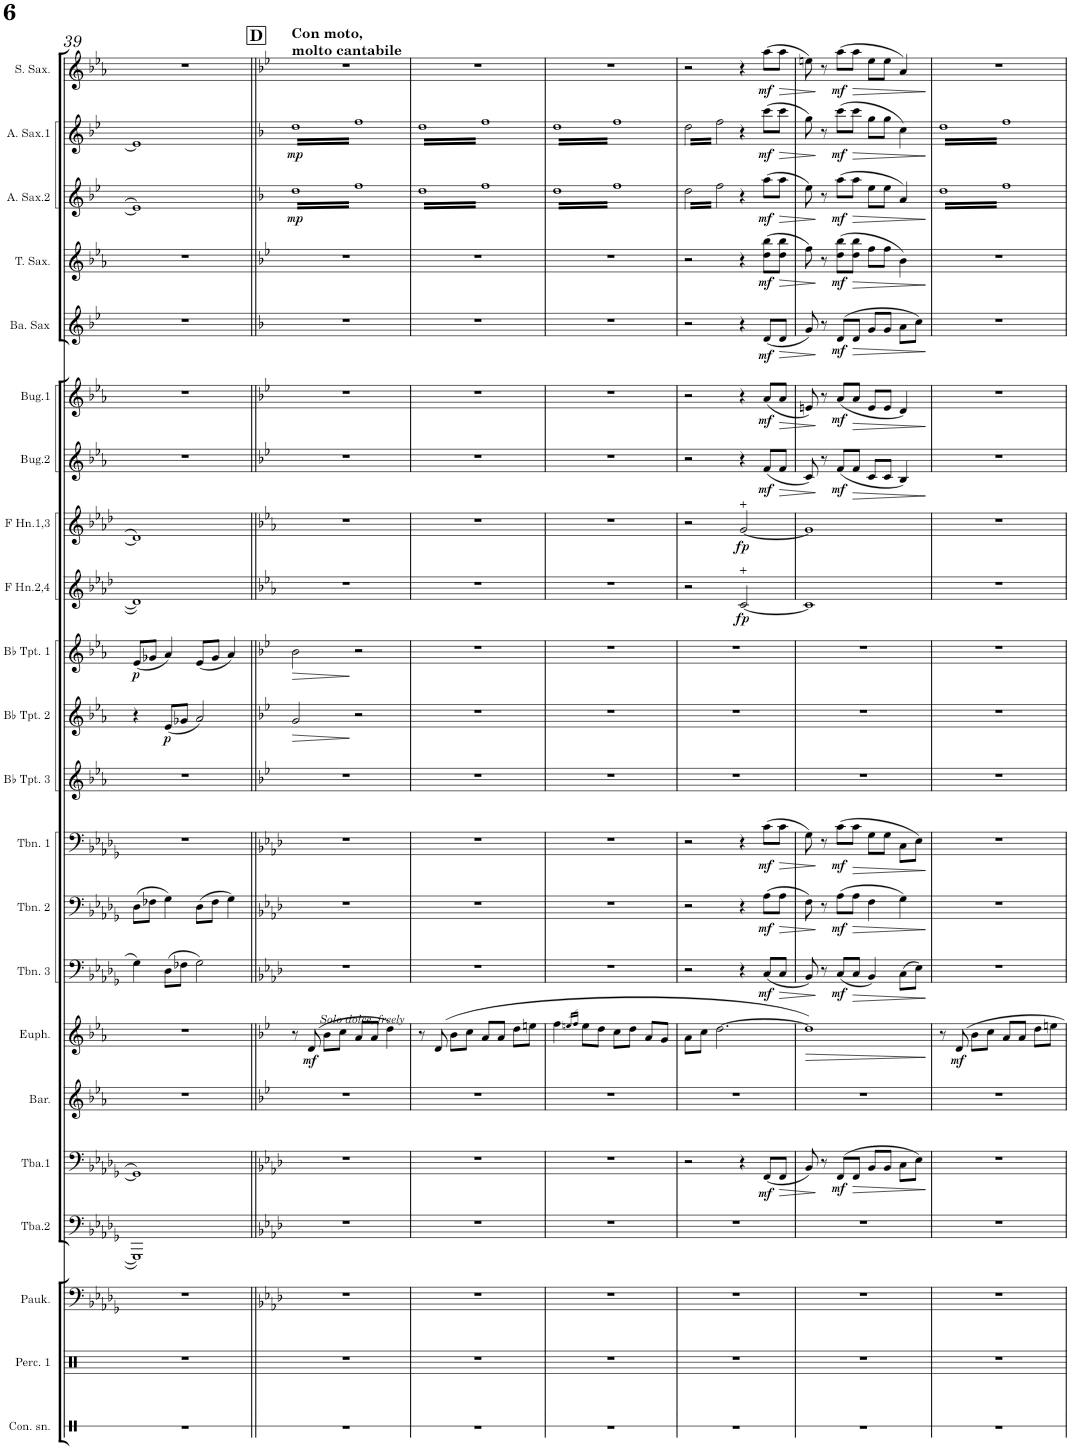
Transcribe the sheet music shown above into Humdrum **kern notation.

**kern	**kern	**kern	**kern	**kern	**kern	**dynam	**kern	**dynam	**kern	**kern	**dynam	**kern	**dynam	**kern	**dynam	**kern	**dynam	**kern	**kern	**dynam	**kern	**dynam	**kern	**dynam	**kern	**dynam	**kern	**dynam	**kern	**dynam	**kern	**dynam	**kern	**dynam	**kern	**dynam	**kern	**dynam	**kern	**dynam
*part24	*part23	*part22	*part21	*part20	*part19	*part19	*part18	*part18	*part17	*part16	*part16	*part15	*part15	*part14	*part14	*part13	*part13	*part12	*part11	*part11	*part10	*part10	*part9	*part9	*part8	*part8	*part7	*part7	*part6	*part6	*part5	*part5	*part4	*part4	*part3	*part3	*part2	*part2	*part1	*part1
*staff24	*staff23	*staff22	*staff21	*staff20	*staff19	*staff19	*staff18	*staff18	*staff17	*staff16	*staff16	*staff15	*staff15	*staff14	*staff14	*staff13	*staff13	*staff12	*staff11	*staff11	*staff10	*staff10	*staff9	*staff9	*staff8	*staff8	*staff7	*staff7	*staff6	*staff6	*staff5	*staff5	*staff4	*staff4	*staff3	*staff3	*staff2	*staff2	*staff1	*staff1
*I"Percussion 2	*I"Percussion 1	*I"Pauken	*I"Tuba in Bb	*I"Tuba 2	*I"Tuba in Eb	*	*I"Tuba 1	*	*I"Bariton	*I"Euphonium	*	*I"Trombone 3	*	*I"Trombone 2	*	*I"Trombone 1	*	*I"Trompet in Bb 3	*I"Trompet in Bb 2	*	*I"Trompet in Bb 1	*	*I"Hoorn in F 2,4	*	*I"Hoorn in F 1,3	*	*I"Bugel 2	*	*I"Bugel 1	*	*I"Bariton-saxofoon	*	*I"Tenor-saxofoon	*	*I"Alt-saxofoon 2	*	*I"Alt-saxofoon 1	*	*I"Sopraan-saxofoon	*
*I'Perc. 2	*I'Perc. 1	*I'Pauk.	*	*I'Tba.2	*	*	*I'Tba.1	*	*I'Bar.	*I'Euph.	*	*I'Tbn. 3	*	*I'Tbn. 2	*	*I'Tbn. 1	*	*	*	*	*	*	*	*	*	*	*I'Bug.2	*	*I'Bug.1	*	*I'Ba. Sax	*	*I'T. Sax.	*	*I'A. Sax.2	*	*I'A. Sax.1	*	*I'S. Sax.	*
!!LO:PB:g=z
*clefX	*clefX	*clefF4	*clefG2	*clefF4	*clefF4	*	*clefF4	*	*clefG2	*clefG2	*	*clefF4	*	*clefF4	*	*clefF4	*	*clefG2	*clefG2	*	*clefG2	*	*clefG2	*	*clefG2	*	*clefG2	*	*clefG2	*	*clefG2	*	*clefG2	*	*clefG2	*	*clefG2	*	*clefG2	*
*	*	*	*Trd15c26	*	*	*	*	*	*Trd8c14	*Trd8c14	*	*	*	*	*	*	*	*Trd1c2	*Trd1c2	*	*Trd1c2	*	*Trd4c7	*	*Trd4c7	*	*Trd1c2	*	*Trd1c2	*	*Trd12c21	*	*Trd8c14	*	*Trd5c9	*	*Trd5c9	*	*Trd1c2	*
*k[]	*k[]	*k[b-e-a-d-g-]	*k[b-e-a-]	*k[b-e-a-d-g-]	*k[b-e-a-d-g-]	*	*k[b-e-a-d-g-]	*	*k[b-e-a-]	*k[b-e-a-]	*	*k[b-e-a-d-g-]	*	*k[b-e-a-d-g-]	*	*k[b-e-a-d-g-]	*	*k[b-e-a-]	*k[b-e-a-]	*	*k[b-e-a-]	*	*k[b-e-a-d-]	*	*k[b-e-a-d-]	*	*k[b-e-a-]	*	*k[b-e-a-]	*	*k[b-e-]	*	*k[b-e-a-]	*	*k[b-e-]	*	*k[b-e-]	*	*k[b-e-a-]	*
*M4/4	*M4/4	*M4/4	*M4/4	*M4/4	*M4/4	*	*M4/4	*	*M4/4	*M4/4	*	*M4/4	*	*M4/4	*	*M4/4	*	*M4/4	*M4/4	*	*M4/4	*	*M4/4	*	*M4/4	*	*M4/4	*	*M4/4	*	*M4/4	*	*M4/4	*	*M4/4	*	*M4/4	*	*M4/4	*
=39	=39	=39	=39	=39	=39	=39	=39	=39	=39	=39	=39	=39	=39	=39	=39	=39	=39	=39	=39	=39	=39	=39	=39	=39	=39	=39	=39	=39	=39	=39	=39	=39	=39	=39	=39	=39	=39	=39	=39	=39
!	!	!	!	!	!	!	!	!	!	!	!	!	!	!	!	!	!	!	!	!	!	!LO:DY:b	!	!	!	!	!	!	!	!	!	!	!	!	!	!	!	!	!	!
1r	1r	1r	1A-]	1GGG-]	1GG-]	.	1GG-]	.	1r	1r	.	4G-\	.	(8D-\L	.	1r	.	1r	4r	.	(8e-/L	p	1d-]	.	1d-]	.	1r	.	1r	.	1r	.	1r	.	1e-]	.	1e-]	.	1r	.
.	.	.	.	.	.	.	.	.	.	.	.	.	.	8F-X\J	.	.	.	.	.	.	8g-X/J	.	.	.	.	.	.	.	.	.	.	.	.	.	.	.	.	.	.	.
!	!	!	!	!	!	!	!	!	!	!	!	!	!	!	!	!	!	!	!	!LO:DY:b	!	!	!	!	!	!	!	!	!	!	!	!	!	!	!	!	!	!	!	!
.	.	.	.	.	.	.	.	.	.	.	.	(8D-\L	.	4G-\)	.	.	.	.	(8e-/L	p	4a-/)	.	.	.	.	.	.	.	.	.	.	.	.	.	.	.	.	.	.	.
.	.	.	.	.	.	.	.	.	.	.	.	8F-X\J	.	.	.	.	.	.	8g-X/J	.	.	.	.	.	.	.	.	.	.	.	.	.	.	.	.	.	.	.	.	.
.	.	.	.	.	.	.	.	.	.	.	.	2G-\)	.	(8D-\L	.	.	.	.	2a-/)	.	(8e-/L	.	.	.	.	.	.	.	.	.	.	.	.	.	.	.	.	.	.	.
.	.	.	.	.	.	.	.	.	.	.	.	.	.	8F-\J	.	.	.	.	.	.	8g-/J	.	.	.	.	.	.	.	.	.	.	.	.	.	.	.	.	.	.	.
.	.	.	.	.	.	.	.	.	.	.	.	.	.	4G-\)	.	.	.	.	.	.	4a-/)	.	.	.	.	.	.	.	.	.	.	.	.	.	.	.	.	.	.	.
=40||	=40||	=40||	=40||	=40||	=40||	=40||	=40||	=40||	=40||	=40||	=40||	=40||	=40||	=40||	=40||	=40||	=40||	=40||	=40||	=40||	=40||	=40||	=40||	=40||	=40||	=40||	=40||	=40||	=40||	=40||	=40||	=40||	=40||	=40||	=40||	=40||	=40||	=40||	=40||	=40||
!!LO:REH:place=s1:a:B:cj:fs=14:t=D
*	*	*k[b-e-a-d-]	*k[b-e-]	*k[b-e-a-d-]	*k[b-e-a-d-]	*	*k[b-e-a-d-]	*	*k[b-e-]	*k[b-e-]	*	*k[b-e-a-d-]	*	*k[b-e-a-d-]	*	*k[b-e-a-d-]	*	*k[b-e-]	*k[b-e-]	*	*k[b-e-]	*	*k[b-e-a-]	*	*k[b-e-a-]	*	*k[b-e-]	*	*k[b-e-]	*	*k[b-]	*	*k[b-e-]	*	*k[b-]	*	*k[b-]	*	*k[b-e-]	*
!	!	!	!	!	!	!	!	!	!	!	!	!	!	!	!	!	!	!	!	!	!	!	!	!	!	!	!	!	!	!	!	!	!	!	!	!	!	!	!LO:TX:a:B:t=Con moto,	!
!	!	!	!	!	!	!	!	!	!	!	!	!	!	!	!	!	!	!	!	!	!	!	!	!	!	!	!	!	!	!	!	!	!	!	!	!	!	!	!LO:TX:a:t=molto cantabile	!
!	!	!	!	!	!	!	!	!	!	!	!	!	!	!	!	!	!	!	!	!LO:HP:b	!	!LO:HP:b	!	!	!	!	!	!	!	!	!	!	!	!	!	!LO:DY:b	!	!LO:DY:b	!	!
*	*	*	*	*	*	*	*	*	*	*	*	*	*	*	*	*	*	*	*	*	*	*	*	*	*	*	*	*	*	*	*	*	*	*	*tremolo	*	*	*	*	*
*	*	*	*	*	*	*	*	*	*	*	*	*	*	*	*	*	*	*	*	*	*	*	*	*	*	*	*	*	*	*	*	*	*	*	*	*	*tremolo	*	*	*
1r	1r	1r	1r	1r	1r	.	1r	.	1r	8r	.	1r	.	1r	.	1r	.	1r	2g/	>	2b-\	>	1r	.	1r	.	1r	.	1r	.	1r	.	1r	.	32ddLLL	mp	32ddLLL	mp	1r	.
.	.	.	.	.	.	.	.	.	.	.	.	.	.	.	.	.	.	.	.	.	.	.	.	.	.	.	.	.	.	.	.	.	.	.	32ff	.	32ff	.	.	.
.	.	.	.	.	.	.	.	.	.	.	.	.	.	.	.	.	.	.	.	.	.	.	.	.	.	.	.	.	.	.	.	.	.	.	32dd	.	32dd	.	.	.
.	.	.	.	.	.	.	.	.	.	.	.	.	.	.	.	.	.	.	.	.	.	.	.	.	.	.	.	.	.	.	.	.	.	.	32ff	.	32ff	.	.	.
!	!	!	!	!	!	!	!	!	!	!LO:TX:b:i:t=Solo dolce, freely	!	!	!	!	!	!	!	!	!	!	!	!	!	!	!	!	!	!	!	!	!	!	!	!	!	!	!	!	!	!
!	!	!	!	!	!	!	!	!	!	!	!LO:DY:b	!	!	!	!	!	!	!	!	!	!	!	!	!	!	!	!	!	!	!	!	!	!	!	!	!	!	!	!	!
.	.	.	.	.	.	.	.	.	.	(8d/	mf	.	.	.	.	.	.	.	.	.	.	.	.	.	.	.	.	.	.	.	.	.	.	.	32dd	.	32dd	.	.	.
.	.	.	.	.	.	.	.	.	.	.	.	.	.	.	.	.	.	.	.	.	.	.	.	.	.	.	.	.	.	.	.	.	.	.	32ff	.	32ff	.	.	.
.	.	.	.	.	.	.	.	.	.	.	.	.	.	.	.	.	.	.	.	.	.	.	.	.	.	.	.	.	.	.	.	.	.	.	32dd	.	32dd	.	.	.
.	.	.	.	.	.	.	.	.	.	.	.	.	.	.	.	.	.	.	.	.	.	.	.	.	.	.	.	.	.	.	.	.	.	.	32ff	.	32ff	.	.	.
.	.	.	.	.	.	.	.	.	.	8b-\L	.	.	.	.	.	.	.	.	.	.	.	.	.	.	.	.	.	.	.	.	.	.	.	.	32dd	.	32dd	.	.	.
.	.	.	.	.	.	.	.	.	.	.	.	.	.	.	.	.	.	.	.	.	.	.	.	.	.	.	.	.	.	.	.	.	.	.	32ff	.	32ff	.	.	.
.	.	.	.	.	.	.	.	.	.	.	.	.	.	.	.	.	.	.	.	.	.	.	.	.	.	.	.	.	.	.	.	.	.	.	32dd	.	32dd	.	.	.
.	.	.	.	.	.	.	.	.	.	.	.	.	.	.	.	.	.	.	.	.	.	.	.	.	.	.	.	.	.	.	.	.	.	.	32ff	.	32ff	.	.	.
.	.	.	.	.	.	.	.	.	.	8cc\J	.	.	.	.	.	.	.	.	.	.	.	.	.	.	.	.	.	.	.	.	.	.	.	.	32dd	.	32dd	.	.	.
.	.	.	.	.	.	.	.	.	.	.	.	.	.	.	.	.	.	.	.	.	.	.	.	.	.	.	.	.	.	.	.	.	.	.	32ff	.	32ff	.	.	.
.	.	.	.	.	.	.	.	.	.	.	.	.	.	.	.	.	.	.	.	.	.	.	.	.	.	.	.	.	.	.	.	.	.	.	32dd	.	32dd	.	.	.
.	.	.	.	.	.	.	.	.	.	.	.	.	.	.	.	.	.	.	.	.	.	.	.	.	.	.	.	.	.	.	.	.	.	.	32ff	.	32ff	.	.	.
.	.	.	.	.	.	.	.	.	.	8a/L	.	.	.	.	.	.	.	.	2r	]	2r	]	.	.	.	.	.	.	.	.	.	.	.	.	32dd	.	32dd	.	.	.
.	.	.	.	.	.	.	.	.	.	.	.	.	.	.	.	.	.	.	.	.	.	.	.	.	.	.	.	.	.	.	.	.	.	.	32ff	.	32ff	.	.	.
.	.	.	.	.	.	.	.	.	.	.	.	.	.	.	.	.	.	.	.	.	.	.	.	.	.	.	.	.	.	.	.	.	.	.	32dd	.	32dd	.	.	.
.	.	.	.	.	.	.	.	.	.	.	.	.	.	.	.	.	.	.	.	.	.	.	.	.	.	.	.	.	.	.	.	.	.	.	32ff	.	32ff	.	.	.
.	.	.	.	.	.	.	.	.	.	8a/J	.	.	.	.	.	.	.	.	.	.	.	.	.	.	.	.	.	.	.	.	.	.	.	.	32dd	.	32dd	.	.	.
.	.	.	.	.	.	.	.	.	.	.	.	.	.	.	.	.	.	.	.	.	.	.	.	.	.	.	.	.	.	.	.	.	.	.	32ff	.	32ff	.	.	.
.	.	.	.	.	.	.	.	.	.	.	.	.	.	.	.	.	.	.	.	.	.	.	.	.	.	.	.	.	.	.	.	.	.	.	32dd	.	32dd	.	.	.
.	.	.	.	.	.	.	.	.	.	.	.	.	.	.	.	.	.	.	.	.	.	.	.	.	.	.	.	.	.	.	.	.	.	.	32ff	.	32ff	.	.	.
.	.	.	.	.	.	.	.	.	.	4dd\)	.	.	.	.	.	.	.	.	.	.	.	.	.	.	.	.	.	.	.	.	.	.	.	.	32dd	.	32dd	.	.	.
.	.	.	.	.	.	.	.	.	.	.	.	.	.	.	.	.	.	.	.	.	.	.	.	.	.	.	.	.	.	.	.	.	.	.	32ff	.	32ff	.	.	.
.	.	.	.	.	.	.	.	.	.	.	.	.	.	.	.	.	.	.	.	.	.	.	.	.	.	.	.	.	.	.	.	.	.	.	32dd	.	32dd	.	.	.
.	.	.	.	.	.	.	.	.	.	.	.	.	.	.	.	.	.	.	.	.	.	.	.	.	.	.	.	.	.	.	.	.	.	.	32ff	.	32ff	.	.	.
.	.	.	.	.	.	.	.	.	.	.	.	.	.	.	.	.	.	.	.	.	.	.	.	.	.	.	.	.	.	.	.	.	.	.	32dd	.	32dd	.	.	.
.	.	.	.	.	.	.	.	.	.	.	.	.	.	.	.	.	.	.	.	.	.	.	.	.	.	.	.	.	.	.	.	.	.	.	32ff	.	32ff	.	.	.
.	.	.	.	.	.	.	.	.	.	.	.	.	.	.	.	.	.	.	.	.	.	.	.	.	.	.	.	.	.	.	.	.	.	.	32dd	.	32dd	.	.	.
.	.	.	.	.	.	.	.	.	.	.	.	.	.	.	.	.	.	.	.	.	.	.	.	.	.	.	.	.	.	.	.	.	.	.	32ffJJJ	.	32ffJJJ	.	.	.
=41	=41	=41	=41	=41	=41	=41	=41	=41	=41	=41	=41	=41	=41	=41	=41	=41	=41	=41	=41	=41	=41	=41	=41	=41	=41	=41	=41	=41	=41	=41	=41	=41	=41	=41	=41	=41	=41	=41	=41	=41
1r	1r	1r	1r	1r	1r	.	1r	.	1r	8r	.	1r	.	1r	.	1r	.	1r	1r	.	1r	.	1r	.	1r	.	1r	.	1r	.	1r	.	1r	.	32ddLLL	.	32ddLLL	.	1r	.
.	.	.	.	.	.	.	.	.	.	.	.	.	.	.	.	.	.	.	.	.	.	.	.	.	.	.	.	.	.	.	.	.	.	.	32ff	.	32ff	.	.	.
.	.	.	.	.	.	.	.	.	.	.	.	.	.	.	.	.	.	.	.	.	.	.	.	.	.	.	.	.	.	.	.	.	.	.	32dd	.	32dd	.	.	.
.	.	.	.	.	.	.	.	.	.	.	.	.	.	.	.	.	.	.	.	.	.	.	.	.	.	.	.	.	.	.	.	.	.	.	32ff	.	32ff	.	.	.
.	.	.	.	.	.	.	.	.	.	(8d/	.	.	.	.	.	.	.	.	.	.	.	.	.	.	.	.	.	.	.	.	.	.	.	.	32dd	.	32dd	.	.	.
.	.	.	.	.	.	.	.	.	.	.	.	.	.	.	.	.	.	.	.	.	.	.	.	.	.	.	.	.	.	.	.	.	.	.	32ff	.	32ff	.	.	.
.	.	.	.	.	.	.	.	.	.	.	.	.	.	.	.	.	.	.	.	.	.	.	.	.	.	.	.	.	.	.	.	.	.	.	32dd	.	32dd	.	.	.
.	.	.	.	.	.	.	.	.	.	.	.	.	.	.	.	.	.	.	.	.	.	.	.	.	.	.	.	.	.	.	.	.	.	.	32ff	.	32ff	.	.	.
.	.	.	.	.	.	.	.	.	.	8b-\L	.	.	.	.	.	.	.	.	.	.	.	.	.	.	.	.	.	.	.	.	.	.	.	.	32dd	.	32dd	.	.	.
.	.	.	.	.	.	.	.	.	.	.	.	.	.	.	.	.	.	.	.	.	.	.	.	.	.	.	.	.	.	.	.	.	.	.	32ff	.	32ff	.	.	.
.	.	.	.	.	.	.	.	.	.	.	.	.	.	.	.	.	.	.	.	.	.	.	.	.	.	.	.	.	.	.	.	.	.	.	32dd	.	32dd	.	.	.
.	.	.	.	.	.	.	.	.	.	.	.	.	.	.	.	.	.	.	.	.	.	.	.	.	.	.	.	.	.	.	.	.	.	.	32ff	.	32ff	.	.	.
.	.	.	.	.	.	.	.	.	.	8cc\J	.	.	.	.	.	.	.	.	.	.	.	.	.	.	.	.	.	.	.	.	.	.	.	.	32dd	.	32dd	.	.	.
.	.	.	.	.	.	.	.	.	.	.	.	.	.	.	.	.	.	.	.	.	.	.	.	.	.	.	.	.	.	.	.	.	.	.	32ff	.	32ff	.	.	.
.	.	.	.	.	.	.	.	.	.	.	.	.	.	.	.	.	.	.	.	.	.	.	.	.	.	.	.	.	.	.	.	.	.	.	32dd	.	32dd	.	.	.
.	.	.	.	.	.	.	.	.	.	.	.	.	.	.	.	.	.	.	.	.	.	.	.	.	.	.	.	.	.	.	.	.	.	.	32ff	.	32ff	.	.	.
.	.	.	.	.	.	.	.	.	.	8a/L	.	.	.	.	.	.	.	.	.	.	.	.	.	.	.	.	.	.	.	.	.	.	.	.	32dd	.	32dd	.	.	.
.	.	.	.	.	.	.	.	.	.	.	.	.	.	.	.	.	.	.	.	.	.	.	.	.	.	.	.	.	.	.	.	.	.	.	32ff	.	32ff	.	.	.
.	.	.	.	.	.	.	.	.	.	.	.	.	.	.	.	.	.	.	.	.	.	.	.	.	.	.	.	.	.	.	.	.	.	.	32dd	.	32dd	.	.	.
.	.	.	.	.	.	.	.	.	.	.	.	.	.	.	.	.	.	.	.	.	.	.	.	.	.	.	.	.	.	.	.	.	.	.	32ff	.	32ff	.	.	.
.	.	.	.	.	.	.	.	.	.	8a/J	.	.	.	.	.	.	.	.	.	.	.	.	.	.	.	.	.	.	.	.	.	.	.	.	32dd	.	32dd	.	.	.
.	.	.	.	.	.	.	.	.	.	.	.	.	.	.	.	.	.	.	.	.	.	.	.	.	.	.	.	.	.	.	.	.	.	.	32ff	.	32ff	.	.	.
.	.	.	.	.	.	.	.	.	.	.	.	.	.	.	.	.	.	.	.	.	.	.	.	.	.	.	.	.	.	.	.	.	.	.	32dd	.	32dd	.	.	.
.	.	.	.	.	.	.	.	.	.	.	.	.	.	.	.	.	.	.	.	.	.	.	.	.	.	.	.	.	.	.	.	.	.	.	32ff	.	32ff	.	.	.
.	.	.	.	.	.	.	.	.	.	8dd\L	.	.	.	.	.	.	.	.	.	.	.	.	.	.	.	.	.	.	.	.	.	.	.	.	32dd	.	32dd	.	.	.
.	.	.	.	.	.	.	.	.	.	.	.	.	.	.	.	.	.	.	.	.	.	.	.	.	.	.	.	.	.	.	.	.	.	.	32ff	.	32ff	.	.	.
.	.	.	.	.	.	.	.	.	.	.	.	.	.	.	.	.	.	.	.	.	.	.	.	.	.	.	.	.	.	.	.	.	.	.	32dd	.	32dd	.	.	.
.	.	.	.	.	.	.	.	.	.	.	.	.	.	.	.	.	.	.	.	.	.	.	.	.	.	.	.	.	.	.	.	.	.	.	32ff	.	32ff	.	.	.
.	.	.	.	.	.	.	.	.	.	8een\J	.	.	.	.	.	.	.	.	.	.	.	.	.	.	.	.	.	.	.	.	.	.	.	.	32dd	.	32dd	.	.	.
.	.	.	.	.	.	.	.	.	.	.	.	.	.	.	.	.	.	.	.	.	.	.	.	.	.	.	.	.	.	.	.	.	.	.	32ff	.	32ff	.	.	.
.	.	.	.	.	.	.	.	.	.	.	.	.	.	.	.	.	.	.	.	.	.	.	.	.	.	.	.	.	.	.	.	.	.	.	32dd	.	32dd	.	.	.
.	.	.	.	.	.	.	.	.	.	.	.	.	.	.	.	.	.	.	.	.	.	.	.	.	.	.	.	.	.	.	.	.	.	.	32ffJJJ	.	32ffJJJ	.	.	.
=42	=42	=42	=42	=42	=42	=42	=42	=42	=42	=42	=42	=42	=42	=42	=42	=42	=42	=42	=42	=42	=42	=42	=42	=42	=42	=42	=42	=42	=42	=42	=42	=42	=42	=42	=42	=42	=42	=42	=42	=42
1r	1r	1r	1r	1r	1r	.	1r	.	1r	4ff\	.	1r	.	1r	.	1r	.	1r	1r	.	1r	.	1r	.	1r	.	1r	.	1r	.	1r	.	1r	.	32ddLLL	.	32ddLLL	.	1r	.
.	.	.	.	.	.	.	.	.	.	.	.	.	.	.	.	.	.	.	.	.	.	.	.	.	.	.	.	.	.	.	.	.	.	.	32ff	.	32ff	.	.	.
.	.	.	.	.	.	.	.	.	.	.	.	.	.	.	.	.	.	.	.	.	.	.	.	.	.	.	.	.	.	.	.	.	.	.	32dd	.	32dd	.	.	.
.	.	.	.	.	.	.	.	.	.	.	.	.	.	.	.	.	.	.	.	.	.	.	.	.	.	.	.	.	.	.	.	.	.	.	32ff	.	32ff	.	.	.
.	.	.	.	.	.	.	.	.	.	.	.	.	.	.	.	.	.	.	.	.	.	.	.	.	.	.	.	.	.	.	.	.	.	.	32dd	.	32dd	.	.	.
.	.	.	.	.	.	.	.	.	.	.	.	.	.	.	.	.	.	.	.	.	.	.	.	.	.	.	.	.	.	.	.	.	.	.	32ff	.	32ff	.	.	.
.	.	.	.	.	.	.	.	.	.	.	.	.	.	.	.	.	.	.	.	.	.	.	.	.	.	.	.	.	.	.	.	.	.	.	32dd	.	32dd	.	.	.
.	.	.	.	.	.	.	.	.	.	.	.	.	.	.	.	.	.	.	.	.	.	.	.	.	.	.	.	.	.	.	.	.	.	.	32ff	.	32ff	.	.	.
.	.	.	.	.	.	.	.	.	.	16qeen/LL	.	.	.	.	.	.	.	.	.	.	.	.	.	.	.	.	.	.	.	.	.	.	.	.	.	.	.	.	.	.
.	.	.	.	.	.	.	.	.	.	16qff/JJ	.	.	.	.	.	.	.	.	.	.	.	.	.	.	.	.	.	.	.	.	.	.	.	.	.	.	.	.	.	.
.	.	.	.	.	.	.	.	.	.	8ee\L	.	.	.	.	.	.	.	.	.	.	.	.	.	.	.	.	.	.	.	.	.	.	.	.	32dd	.	32dd	.	.	.
.	.	.	.	.	.	.	.	.	.	.	.	.	.	.	.	.	.	.	.	.	.	.	.	.	.	.	.	.	.	.	.	.	.	.	32ff	.	32ff	.	.	.
.	.	.	.	.	.	.	.	.	.	.	.	.	.	.	.	.	.	.	.	.	.	.	.	.	.	.	.	.	.	.	.	.	.	.	32dd	.	32dd	.	.	.
.	.	.	.	.	.	.	.	.	.	.	.	.	.	.	.	.	.	.	.	.	.	.	.	.	.	.	.	.	.	.	.	.	.	.	32ff	.	32ff	.	.	.
.	.	.	.	.	.	.	.	.	.	8dd\J	.	.	.	.	.	.	.	.	.	.	.	.	.	.	.	.	.	.	.	.	.	.	.	.	32dd	.	32dd	.	.	.
.	.	.	.	.	.	.	.	.	.	.	.	.	.	.	.	.	.	.	.	.	.	.	.	.	.	.	.	.	.	.	.	.	.	.	32ff	.	32ff	.	.	.
.	.	.	.	.	.	.	.	.	.	.	.	.	.	.	.	.	.	.	.	.	.	.	.	.	.	.	.	.	.	.	.	.	.	.	32dd	.	32dd	.	.	.
.	.	.	.	.	.	.	.	.	.	.	.	.	.	.	.	.	.	.	.	.	.	.	.	.	.	.	.	.	.	.	.	.	.	.	32ff	.	32ff	.	.	.
.	.	.	.	.	.	.	.	.	.	8cc\L	.	.	.	.	.	.	.	.	.	.	.	.	.	.	.	.	.	.	.	.	.	.	.	.	32dd	.	32dd	.	.	.
.	.	.	.	.	.	.	.	.	.	.	.	.	.	.	.	.	.	.	.	.	.	.	.	.	.	.	.	.	.	.	.	.	.	.	32ff	.	32ff	.	.	.
.	.	.	.	.	.	.	.	.	.	.	.	.	.	.	.	.	.	.	.	.	.	.	.	.	.	.	.	.	.	.	.	.	.	.	32dd	.	32dd	.	.	.
.	.	.	.	.	.	.	.	.	.	.	.	.	.	.	.	.	.	.	.	.	.	.	.	.	.	.	.	.	.	.	.	.	.	.	32ff	.	32ff	.	.	.
.	.	.	.	.	.	.	.	.	.	8dd\J	.	.	.	.	.	.	.	.	.	.	.	.	.	.	.	.	.	.	.	.	.	.	.	.	32dd	.	32dd	.	.	.
.	.	.	.	.	.	.	.	.	.	.	.	.	.	.	.	.	.	.	.	.	.	.	.	.	.	.	.	.	.	.	.	.	.	.	32ff	.	32ff	.	.	.
.	.	.	.	.	.	.	.	.	.	.	.	.	.	.	.	.	.	.	.	.	.	.	.	.	.	.	.	.	.	.	.	.	.	.	32dd	.	32dd	.	.	.
.	.	.	.	.	.	.	.	.	.	.	.	.	.	.	.	.	.	.	.	.	.	.	.	.	.	.	.	.	.	.	.	.	.	.	32ff	.	32ff	.	.	.
.	.	.	.	.	.	.	.	.	.	8a/L	.	.	.	.	.	.	.	.	.	.	.	.	.	.	.	.	.	.	.	.	.	.	.	.	32dd	.	32dd	.	.	.
.	.	.	.	.	.	.	.	.	.	.	.	.	.	.	.	.	.	.	.	.	.	.	.	.	.	.	.	.	.	.	.	.	.	.	32ff	.	32ff	.	.	.
.	.	.	.	.	.	.	.	.	.	.	.	.	.	.	.	.	.	.	.	.	.	.	.	.	.	.	.	.	.	.	.	.	.	.	32dd	.	32dd	.	.	.
.	.	.	.	.	.	.	.	.	.	.	.	.	.	.	.	.	.	.	.	.	.	.	.	.	.	.	.	.	.	.	.	.	.	.	32ff	.	32ff	.	.	.
.	.	.	.	.	.	.	.	.	.	8g/J	.	.	.	.	.	.	.	.	.	.	.	.	.	.	.	.	.	.	.	.	.	.	.	.	32dd	.	32dd	.	.	.
.	.	.	.	.	.	.	.	.	.	.	.	.	.	.	.	.	.	.	.	.	.	.	.	.	.	.	.	.	.	.	.	.	.	.	32ff	.	32ff	.	.	.
.	.	.	.	.	.	.	.	.	.	.	.	.	.	.	.	.	.	.	.	.	.	.	.	.	.	.	.	.	.	.	.	.	.	.	32dd	.	32dd	.	.	.
.	.	.	.	.	.	.	.	.	.	.	.	.	.	.	.	.	.	.	.	.	.	.	.	.	.	.	.	.	.	.	.	.	.	.	32ffJJJ	.	32ffJJJ	.	.	.
=43	=43	=43	=43	=43	=43	=43	=43	=43	=43	=43	=43	=43	=43	=43	=43	=43	=43	=43	=43	=43	=43	=43	=43	=43	=43	=43	=43	=43	=43	=43	=43	=43	=43	=43	=43	=43	=43	=43	=43	=43
1r	1r	1r	1r	1r	2r	.	2r	.	1r	8a\L	.	2r	.	2r	.	2r	.	1r	1r	.	1r	.	2r	.	2r	.	2r	.	2r	.	2r	.	2r	.	32dd\LLL	.	32dd\LLL	.	2r	.
.	.	.	.	.	.	.	.	.	.	.	.	.	.	.	.	.	.	.	.	.	.	.	.	.	.	.	.	.	.	.	.	.	.	.	32ff\	.	32ff\	.	.	.
.	.	.	.	.	.	.	.	.	.	.	.	.	.	.	.	.	.	.	.	.	.	.	.	.	.	.	.	.	.	.	.	.	.	.	32dd\	.	32dd\	.	.	.
.	.	.	.	.	.	.	.	.	.	.	.	.	.	.	.	.	.	.	.	.	.	.	.	.	.	.	.	.	.	.	.	.	.	.	32ff\	.	32ff\	.	.	.
.	.	.	.	.	.	.	.	.	.	8cc\J	.	.	.	.	.	.	.	.	.	.	.	.	.	.	.	.	.	.	.	.	.	.	.	.	32dd\	.	32dd\	.	.	.
.	.	.	.	.	.	.	.	.	.	.	.	.	.	.	.	.	.	.	.	.	.	.	.	.	.	.	.	.	.	.	.	.	.	.	32ff\	.	32ff\	.	.	.
.	.	.	.	.	.	.	.	.	.	.	.	.	.	.	.	.	.	.	.	.	.	.	.	.	.	.	.	.	.	.	.	.	.	.	32dd\	.	32dd\	.	.	.
.	.	.	.	.	.	.	.	.	.	.	.	.	.	.	.	.	.	.	.	.	.	.	.	.	.	.	.	.	.	.	.	.	.	.	32ff\	.	32ff\	.	.	.
.	.	.	.	.	.	.	.	.	.	[2.dd\	.	.	.	.	.	.	.	.	.	.	.	.	.	.	.	.	.	.	.	.	.	.	.	.	32dd\	.	32dd\	.	.	.
.	.	.	.	.	.	.	.	.	.	.	.	.	.	.	.	.	.	.	.	.	.	.	.	.	.	.	.	.	.	.	.	.	.	.	32ff\	.	32ff\	.	.	.
.	.	.	.	.	.	.	.	.	.	.	.	.	.	.	.	.	.	.	.	.	.	.	.	.	.	.	.	.	.	.	.	.	.	.	32dd\	.	32dd\	.	.	.
.	.	.	.	.	.	.	.	.	.	.	.	.	.	.	.	.	.	.	.	.	.	.	.	.	.	.	.	.	.	.	.	.	.	.	32ff\	.	32ff\	.	.	.
.	.	.	.	.	.	.	.	.	.	.	.	.	.	.	.	.	.	.	.	.	.	.	.	.	.	.	.	.	.	.	.	.	.	.	32dd\	.	32dd\	.	.	.
.	.	.	.	.	.	.	.	.	.	.	.	.	.	.	.	.	.	.	.	.	.	.	.	.	.	.	.	.	.	.	.	.	.	.	32ff\	.	32ff\	.	.	.
.	.	.	.	.	.	.	.	.	.	.	.	.	.	.	.	.	.	.	.	.	.	.	.	.	.	.	.	.	.	.	.	.	.	.	32dd\	.	32dd\	.	.	.
.	.	.	.	.	.	.	.	.	.	.	.	.	.	.	.	.	.	.	.	.	.	.	.	.	.	.	.	.	.	.	.	.	.	.	32ff\JJJ	.	32ff\JJJ	.	.	.
*	*	*	*	*	*	*	*	*	*	*	*	*	*	*	*	*	*	*	*	*	*	*	*	*	*	*	*	*	*	*	*	*	*	*	*	*	*Xtremolo	*	*	*
*	*	*	*	*	*	*	*	*	*	*	*	*	*	*	*	*	*	*	*	*	*	*	*	*	*	*	*	*	*	*	*	*	*	*	*Xtremolo	*	*	*	*	*
!	!	!	!	!	!	!	!	!	!	!	!	!	!	!	!	!	!	!	!	!	!	!	!	!LO:DY:b	!	!LO:DY:b	!	!	!	!	!	!	!	!	!	!	!	!	!	!
.	.	.	.	.	4r	.	4r	.	.	.	.	4r	.	4r	.	4r	.	.	.	.	.	.	[2c/	fp	[2g/	fp	4r	.	4r	.	4r	.	4r	.	4r	.	4r	.	4r	.
.	.	.	.	.	.	.	.	.	.	.	.	.	.	.	.	.	.	.	.	.	.	.	.	.	.	.	.	.	.	.	.	.	.	.	.	.	.	.	.	.
.	.	.	.	.	.	.	.	.	.	.	.	.	.	.	.	.	.	.	.	.	.	.	.	.	.	.	.	.	.	.	.	.	.	.	.	.	.	.	.	.
.	.	.	.	.	.	.	.	.	.	.	.	.	.	.	.	.	.	.	.	.	.	.	.	.	.	.	.	.	.	.	.	.	.	.	.	.	.	.	.	.
.	.	.	.	.	.	.	.	.	.	.	.	.	.	.	.	.	.	.	.	.	.	.	.	.	.	.	.	.	.	.	.	.	.	.	.	.	.	.	.	.
.	.	.	.	.	.	.	.	.	.	.	.	.	.	.	.	.	.	.	.	.	.	.	.	.	.	.	.	.	.	.	.	.	.	.	.	.	.	.	.	.
.	.	.	.	.	.	.	.	.	.	.	.	.	.	.	.	.	.	.	.	.	.	.	.	.	.	.	.	.	.	.	.	.	.	.	.	.	.	.	.	.
.	.	.	.	.	.	.	.	.	.	.	.	.	.	.	.	.	.	.	.	.	.	.	.	.	.	.	.	.	.	.	.	.	.	.	.	.	.	.	.	.
!	!	!	!	!	!	!LO:DY:b	!	!LO:DY:b	!	!	!	!	!LO:DY:b	!	!LO:DY:b	!	!LO:DY:b	!	!	!	!	!	!	!	!	!	!	!LO:DY:b	!	!LO:DY:b	!	!LO:DY:b	!	!LO:DY:b	!	!LO:DY:b	!	!LO:DY:b	!	!LO:DY:b
.	.	.	.	.	(8FF/L	mf	(8FF/L	mf	.	.	.	(8C/L	mf	(8A-\L	mf	(8c\L	mf	.	.	.	.	.	.	.	.	.	(8f/L	mf	(8a/L	mf	(8d/L	mf	(8dd\ 8bb-\L	mf	(8aa\L	mf	(8ccc\L	mf	(8aa\L	mf
!	!	!	!	!	!	!LO:HP:b	!	!LO:HP:b	!	!	!	!	!LO:HP:b	!	!LO:HP:b	!	!LO:HP:b	!	!	!	!	!	!	!	!	!	!	!LO:HP:b	!	!LO:HP:b	!	!LO:HP:b	!	!LO:HP:b	!	!LO:HP:b	!	!LO:HP:b	!	!LO:HP:b
.	.	.	.	.	8FF/J	>	8FF/J	>	.	.	.	8C/J	>	8A-\J	>	8c\J	>	.	.	.	.	.	.	.	.	.	8f/J	>	8a/J	>	8d/J	>	8dd\ 8bb-\J	>	8aa\J	>	8ccc\J	>	8aa\J	>
=44	=44	=44	=44	=44	=44	=44	=44	=44	=44	=44	=44	=44	=44	=44	=44	=44	=44	=44	=44	=44	=44	=44	=44	=44	=44	=44	=44	=44	=44	=44	=44	=44	=44	=44	=44	=44	=44	=44	=44	=44
!	!	!	!	!	!	!	!	!	!	!	!LO:HP:b	!	!	!	!	!	!	!	!	!	!	!	!	!	!	!	!	!	!	!	!	!	!	!	!	!	!	!	!	!
1r	1r	1r	1r	1r	8BB-)	.	8BB-/)	.	1r	1dd])	>	8BB-/)	.	8F\)	.	8G\)	.	1r	1r	.	1r	.	1c]	.	1g]	.	8c/)	.	8en/)	.	8g/)	.	8ff\)	.	8ee\)	.	8gg\)	.	8een\)	.
.	.	.	.	.	8r	]	8r	]	.	.	.	8r	]	8r	]	8r	]	.	.	.	.	.	.	.	.	.	8r	]	8r	]	8r	]	8r	]	8r	]	8r	]	8r	]
!	!	!	!	!	!	!LO:DY:b	!	!LO:DY:b	!	!	!	!	!LO:DY:b	!	!LO:DY:b	!	!LO:DY:b	!	!	!	!	!	!	!	!	!	!	!LO:DY:b	!	!LO:DY:b	!	!LO:DY:b	!	!LO:DY:b	!	!LO:DY:b	!	!LO:DY:b	!	!LO:DY:b
.	.	.	.	.	(8FF/L	mf	(8FF/L	mf	.	.	.	(8C/L	mf	(8A-\L	mf	(8c\L	mf	.	.	.	.	.	.	.	.	.	(8f/L	mf	(8a/L	mf	(8d/L	mf	(8dd\ 8bb-\L	mf	(8aa\L	mf	(8ccc\L	mf	(8aa\L	mf
!	!	!	!	!	!	!LO:HP:b	!	!LO:HP:b	!	!	!	!	!LO:HP:b	!	!LO:HP:b	!	!LO:HP:b	!	!	!	!	!	!	!	!	!	!	!LO:HP:b	!	!LO:HP:b	!	!LO:HP:b	!	!LO:HP:b	!	!LO:HP:b	!	!LO:HP:b	!	!LO:HP:b
.	.	.	.	.	8FF/J	>	8FF/J	>	.	.	.	8C/J	>	8A-\J	>	8c\J	>	.	.	.	.	.	.	.	.	.	8f/J	>	8a/J	>	8d/J	>	8dd\ 8bb-\J	>	8aa\J	>	8ccc\J	>	8aa\J	>
.	.	.	.	.	8BB-/L	.	8BB-/L	.	.	.	.	4BB-/)	.	4F\	.	8G\L	.	.	.	.	.	.	.	.	.	.	8c/L	.	8e/L	.	8g/L	.	8ff\L	.	8ee\L	.	8gg\L	.	8ee\L	.
.	.	.	.	.	8BB-/J	.	8BB-/J	.	.	.	.	.	.	.	.	8G\J	.	.	.	.	.	.	.	.	.	.	8c/J	.	8e/J	.	8g/J	.	8ff\J	.	8ee\J	.	8gg\J	.	8ee\J	.
.	.	.	.	.	8C\L	.	8C\L	.	.	.	.	(8C\L	.	4G\)	.	8C\L	.	.	.	.	.	.	.	.	.	.	4B-/)	.	4d/)	.	8a\L	.	4b-\)	.	4a/)	.	4cc\)	.	4a/)	.
.	.	.	.	.	8E-\J)	.	8E-\J)	.	.	.	.	8E-\J)	.	.	.	8E-\J)	.	.	.	.	.	.	.	.	.	.	.	.	.	.	8cc\J)	.	.	.	.	.	.	.	.	.
.	.	.	.	.	.	]	.	]	.	.	]	.	]	.	]	.	]	.	.	.	.	.	.	.	.	.	.	]	.	]	.	]	.	]	.	]	.	]	.	]
=45	=45	=45	=45	=45	=45	=45	=45	=45	=45	=45	=45	=45	=45	=45	=45	=45	=45	=45	=45	=45	=45	=45	=45	=45	=45	=45	=45	=45	=45	=45	=45	=45	=45	=45	=45	=45	=45	=45	=45	=45
*	*	*	*	*	*	*	*	*	*	*	*	*	*	*	*	*	*	*	*	*	*	*	*	*	*	*	*	*	*	*	*	*	*	*	*tremolo	*	*	*	*	*
*	*	*	*	*	*	*	*	*	*	*	*	*	*	*	*	*	*	*	*	*	*	*	*	*	*	*	*	*	*	*	*	*	*	*	*	*	*tremolo	*	*	*
1r	1r	1r	1r	1r	1r	.	1r	.	1r	8r	.	1r	.	1r	.	1r	.	1r	1r	.	1r	.	1r	.	1r	.	1r	.	1r	.	1r	.	1r	.	32ddLLL	.	32ddLLL	.	1r	.
.	.	.	.	.	.	.	.	.	.	.	.	.	.	.	.	.	.	.	.	.	.	.	.	.	.	.	.	.	.	.	.	.	.	.	32ff	.	32ff	.	.	.
.	.	.	.	.	.	.	.	.	.	.	.	.	.	.	.	.	.	.	.	.	.	.	.	.	.	.	.	.	.	.	.	.	.	.	32dd	.	32dd	.	.	.
.	.	.	.	.	.	.	.	.	.	.	.	.	.	.	.	.	.	.	.	.	.	.	.	.	.	.	.	.	.	.	.	.	.	.	32ff	.	32ff	.	.	.
!	!	!	!	!	!	!	!	!	!	!	!LO:DY:b	!	!	!	!	!	!	!	!	!	!	!	!	!	!	!	!	!	!	!	!	!	!	!	!	!	!	!	!	!
.	.	.	.	.	.	.	.	.	.	8d/	mf	.	.	.	.	.	.	.	.	.	.	.	.	.	.	.	.	.	.	.	.	.	.	.	32dd	.	32dd	.	.	.
.	.	.	.	.	.	.	.	.	.	.	.	.	.	.	.	.	.	.	.	.	.	.	.	.	.	.	.	.	.	.	.	.	.	.	32ff	.	32ff	.	.	.
.	.	.	.	.	.	.	.	.	.	.	.	.	.	.	.	.	.	.	.	.	.	.	.	.	.	.	.	.	.	.	.	.	.	.	32dd	.	32dd	.	.	.
.	.	.	.	.	.	.	.	.	.	.	.	.	.	.	.	.	.	.	.	.	.	.	.	.	.	.	.	.	.	.	.	.	.	.	32ff	.	32ff	.	.	.
.	.	.	.	.	.	.	.	.	.	8b-\L	.	.	.	.	.	.	.	.	.	.	.	.	.	.	.	.	.	.	.	.	.	.	.	.	32dd	.	32dd	.	.	.
.	.	.	.	.	.	.	.	.	.	.	.	.	.	.	.	.	.	.	.	.	.	.	.	.	.	.	.	.	.	.	.	.	.	.	32ff	.	32ff	.	.	.
.	.	.	.	.	.	.	.	.	.	.	.	.	.	.	.	.	.	.	.	.	.	.	.	.	.	.	.	.	.	.	.	.	.	.	32dd	.	32dd	.	.	.
.	.	.	.	.	.	.	.	.	.	.	.	.	.	.	.	.	.	.	.	.	.	.	.	.	.	.	.	.	.	.	.	.	.	.	32ff	.	32ff	.	.	.
.	.	.	.	.	.	.	.	.	.	8cc\J	.	.	.	.	.	.	.	.	.	.	.	.	.	.	.	.	.	.	.	.	.	.	.	.	32dd	.	32dd	.	.	.
.	.	.	.	.	.	.	.	.	.	.	.	.	.	.	.	.	.	.	.	.	.	.	.	.	.	.	.	.	.	.	.	.	.	.	32ff	.	32ff	.	.	.
.	.	.	.	.	.	.	.	.	.	.	.	.	.	.	.	.	.	.	.	.	.	.	.	.	.	.	.	.	.	.	.	.	.	.	32dd	.	32dd	.	.	.
.	.	.	.	.	.	.	.	.	.	.	.	.	.	.	.	.	.	.	.	.	.	.	.	.	.	.	.	.	.	.	.	.	.	.	32ff	.	32ff	.	.	.
.	.	.	.	.	.	.	.	.	.	8a/L	.	.	.	.	.	.	.	.	.	.	.	.	.	.	.	.	.	.	.	.	.	.	.	.	32dd	.	32dd	.	.	.
.	.	.	.	.	.	.	.	.	.	.	.	.	.	.	.	.	.	.	.	.	.	.	.	.	.	.	.	.	.	.	.	.	.	.	32ff	.	32ff	.	.	.
.	.	.	.	.	.	.	.	.	.	.	.	.	.	.	.	.	.	.	.	.	.	.	.	.	.	.	.	.	.	.	.	.	.	.	32dd	.	32dd	.	.	.
.	.	.	.	.	.	.	.	.	.	.	.	.	.	.	.	.	.	.	.	.	.	.	.	.	.	.	.	.	.	.	.	.	.	.	32ff	.	32ff	.	.	.
.	.	.	.	.	.	.	.	.	.	8a/J	.	.	.	.	.	.	.	.	.	.	.	.	.	.	.	.	.	.	.	.	.	.	.	.	32dd	.	32dd	.	.	.
.	.	.	.	.	.	.	.	.	.	.	.	.	.	.	.	.	.	.	.	.	.	.	.	.	.	.	.	.	.	.	.	.	.	.	32ff	.	32ff	.	.	.
.	.	.	.	.	.	.	.	.	.	.	.	.	.	.	.	.	.	.	.	.	.	.	.	.	.	.	.	.	.	.	.	.	.	.	32dd	.	32dd	.	.	.
.	.	.	.	.	.	.	.	.	.	.	.	.	.	.	.	.	.	.	.	.	.	.	.	.	.	.	.	.	.	.	.	.	.	.	32ff	.	32ff	.	.	.
.	.	.	.	.	.	.	.	.	.	8dd\L	.	.	.	.	.	.	.	.	.	.	.	.	.	.	.	.	.	.	.	.	.	.	.	.	32dd	.	32dd	.	.	.
.	.	.	.	.	.	.	.	.	.	.	.	.	.	.	.	.	.	.	.	.	.	.	.	.	.	.	.	.	.	.	.	.	.	.	32ff	.	32ff	.	.	.
.	.	.	.	.	.	.	.	.	.	.	.	.	.	.	.	.	.	.	.	.	.	.	.	.	.	.	.	.	.	.	.	.	.	.	32dd	.	32dd	.	.	.
.	.	.	.	.	.	.	.	.	.	.	.	.	.	.	.	.	.	.	.	.	.	.	.	.	.	.	.	.	.	.	.	.	.	.	32ff	.	32ff	.	.	.
.	.	.	.	.	.	.	.	.	.	8een\J	.	.	.	.	.	.	.	.	.	.	.	.	.	.	.	.	.	.	.	.	.	.	.	.	32dd	.	32dd	.	.	.
.	.	.	.	.	.	.	.	.	.	.	.	.	.	.	.	.	.	.	.	.	.	.	.	.	.	.	.	.	.	.	.	.	.	.	32ff	.	32ff	.	.	.
.	.	.	.	.	.	.	.	.	.	.	.	.	.	.	.	.	.	.	.	.	.	.	.	.	.	.	.	.	.	.	.	.	.	.	32dd	.	32dd	.	.	.
.	.	.	.	.	.	.	.	.	.	.	.	.	.	.	.	.	.	.	.	.	.	.	.	.	.	.	.	.	.	.	.	.	.	.	32ffJJJ	.	32ffJJJ	.	.	.
*	*	*	*	*	*	*	*	*	*	*	*	*	*	*	*	*	*	*	*	*	*	*	*	*	*	*	*	*	*	*	*	*	*	*	*	*	*Xtremolo	*	*	*
*	*	*	*	*	*	*	*	*	*	*	*	*	*	*	*	*	*	*	*	*	*	*	*	*	*	*	*	*	*	*	*	*	*	*	*Xtremolo	*	*	*	*	*
.	.	.	.	.	.	.	.	.	.	.	.	.	.	.	.	.	.	.	.	.	.	.	.	.	.	.	.	.	.	.	.	.	.	.	.	.	.	.	.	.
.	.	.	.	.	.	.	.	.	.	.	.	.	.	.	.	.	.	.	.	.	.	.	.	.	.	.	.	.	.	.	.	.	.	.	.	.	.	.	.	.
.	.	.	.	.	.	.	.	.	.	.	.	.	.	.	.	.	.	.	.	.	.	.	.	.	.	.	.	.	.	.	.	.	.	.	.	.	.	.	.	.
.	.	.	.	.	.	.	.	.	.	.	.	.	.	.	.	.	.	.	.	.	.	.	.	.	.	.	.	.	.	.	.	.	.	.	.	.	.	.	.	.
.	.	.	.	.	.	.	.	.	.	.	.	.	.	.	.	.	.	.	.	.	.	.	.	.	.	.	.	.	.	.	.	.	.	.	.	.	.	.	.	.
.	.	.	.	.	.	.	.	.	.	.	.	.	.	.	.	.	.	.	.	.	.	.	.	.	.	.	.	.	.	.	.	.	.	.	.	.	.	.	.	.
.	.	.	.	.	.	.	.	.	.	.	.	.	.	.	.	.	.	.	.	.	.	.	.	.	.	.	.	.	.	.	.	.	.	.	.	.	.	.	.	.
.	.	.	.	.	.	.	.	.	.	.	.	.	.	.	.	.	.	.	.	.	.	.	.	.	.	.	.	.	.	.	.	.	.	.	.	.	.	.	.	.
.	.	.	.	.	.	.	.	.	.	.	.	.	.	.	.	.	.	.	.	.	.	.	.	.	.	.	.	.	.	.	.	.	.	.	.	.	.	.	.	.
.	.	.	.	.	.	.	.	.	.	.	.	.	.	.	.	.	.	.	.	.	.	.	.	.	.	.	.	.	.	.	.	.	.	.	.	.	.	.	.	.
.	.	.	.	.	.	.	.	.	.	.	.	.	.	.	.	.	.	.	.	.	.	.	.	.	.	.	.	.	.	.	.	.	.	.	.	.	.	.	.	.
.	.	.	.	.	.	.	.	.	.	.	.	.	.	.	.	.	.	.	.	.	.	.	.	.	.	.	.	.	.	.	.	.	.	.	.	.	.	.	.	.
.	.	.	.	.	.	.	.	.	.	.	.	.	.	.	.	.	.	.	.	.	.	.	.	.	.	.	.	.	.	.	.	.	.	.	.	.	.	.	.	.
.	.	.	.	.	.	.	.	.	.	.	.	.	.	.	.	.	.	.	.	.	.	.	.	.	.	.	.	.	.	.	.	.	.	.	.	.	.	.	.	.
.	.	.	.	.	.	.	.	.	.	.	.	.	.	.	.	.	.	.	.	.	.	.	.	.	.	.	.	.	.	.	.	.	.	.	.	.	.	.	.	.
.	.	.	.	.	.	.	.	.	.	.	.	.	.	.	.	.	.	.	.	.	.	.	.	.	.	.	.	.	.	.	.	.	.	.	.	.	.	.	.	.
=	=	=	=	=	=	=	=	=	=	=	=	=	=	=	=	=	=	=	=	=	=	=	=	=	=	=	=	=	=	=	=	=	=	=	=	=	=	=	=	=
*-	*-	*-	*-	*-	*-	*-	*-	*-	*-	*-	*-	*-	*-	*-	*-	*-	*-	*-	*-	*-	*-	*-	*-	*-	*-	*-	*-	*-	*-	*-	*-	*-	*-	*-	*-	*-	*-	*-	*-	*-
